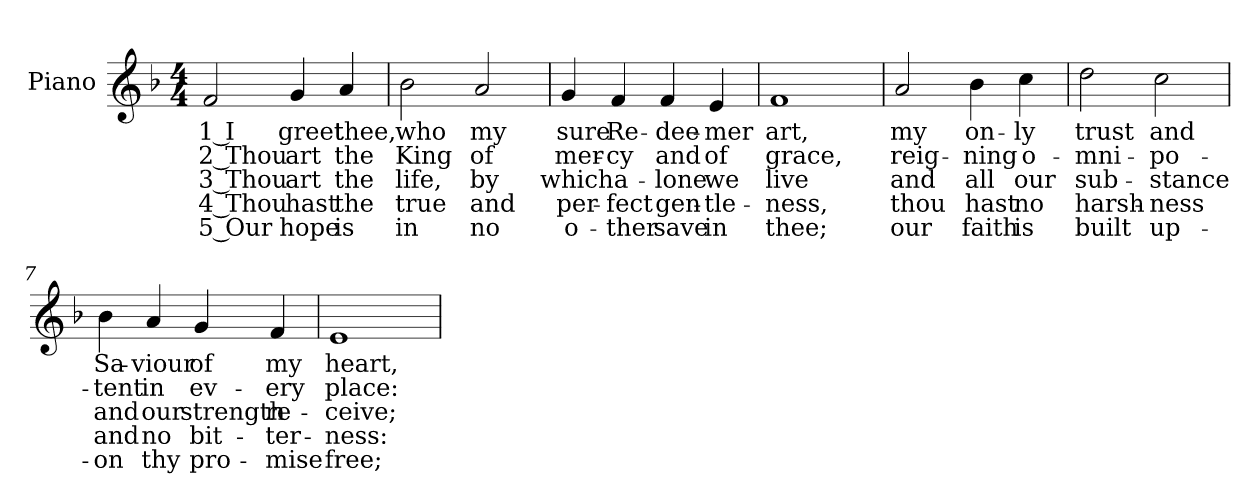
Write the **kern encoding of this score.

**kern	**text	**text	**text	**text	**text
*part1	*part1	*part1	*part1	*part1	*part1
*staff1	*staff1	*staff1	*staff1	*staff1	*staff1
*I"Piano	*	*	*	*	*
*I'Pno.	*	*	*	*	*
!!LO:PB:g=z
*clefG2	*	*	*	*	*
*k[b-]	*	*	*	*	*
*F:	*	*	*	*	*
*M4/4	*	*	*	*	*
=1	=1	=1	=1	=1	=1
!	!LO:LY:b:color=#000000	!LO:LY:b:color=#000000	!LO:LY:b:color=#000000	!LO:LY:b:color=#000000	!LO:LY:b:color=#000000
2fi/	1 I	2 Thou	3 Thou	4 Thou	5 Our
!	!LO:LY:b:color=#000000	!LO:LY:b:color=#000000	!LO:LY:b:color=#000000	!LO:LY:b:color=#000000	!LO:LY:b:color=#000000
4gi/	greet	art	art	hast	hope
!	!LO:LY:b:color=#000000	!LO:LY:b:color=#000000	!LO:LY:b:color=#000000	!LO:LY:b:color=#000000	!LO:LY:b:color=#000000
4ai/	thee,	the	the	the	is
=2	=2	=2	=2	=2	=2
!	!LO:LY:b:color=#000000	!LO:LY:b:color=#000000	!LO:LY:b:color=#000000	!LO:LY:b:color=#000000	!LO:LY:b:color=#000000
2b-i\	who	King	life,	true	in
!	!LO:LY:b:color=#000000	!LO:LY:b:color=#000000	!LO:LY:b:color=#000000	!LO:LY:b:color=#000000	!LO:LY:b:color=#000000
2ai/	my	of	by	and	no
=3	=3	=3	=3	=3	=3
!	!LO:LY:b:color=#000000	!LO:LY:b:color=#000000	!LO:LY:b:color=#000000	!LO:LY:b:color=#000000	!LO:LY:b:color=#000000
4gi/	sure	mer-	which	per-	-o-
!	!LO:LY:b:color=#000000	!LO:LY:b:color=#000000	!LO:LY:b:color=#000000	!LO:LY:b:color=#000000	!LO:LY:b:color=#000000
4fi/	Re-	-cy	-a-	-fect	ther
!	!LO:LY:b:color=#000000	!LO:LY:b:color=#000000	!LO:LY:b:color=#000000	!LO:LY:b:color=#000000	!LO:LY:b:color=#000000
4fi/	-dee-	and	lone	gen-	-save
!	!LO:LY:b:color=#000000	!LO:LY:b:color=#000000	!LO:LY:b:color=#000000	!LO:LY:b:color=#000000	!LO:LY:b:color=#000000
4ei/	-mer	of	we	tle-	-in
=4	=4	=4	=4	=4	=4
!	!LO:LY:b:color=#000000	!LO:LY:b:color=#000000	!LO:LY:b:color=#000000	!LO:LY:b:color=#000000	!LO:LY:b:color=#000000
1fi	art,	grace,	live	ness,	thee;
!!LO:LB:g=z
=5	=5	=5	=5	=5	=5
!	!LO:LY:b:color=#000000	!LO:LY:b:color=#000000	!LO:LY:b:color=#000000	!LO:LY:b:color=#000000	!LO:LY:b:color=#000000
2ai/	my	reig-	and	thou	our
!	!LO:LY:b:color=#000000	!LO:LY:b:color=#000000	!LO:LY:b:color=#000000	!LO:LY:b:color=#000000	!LO:LY:b:color=#000000
4b-i\	on-	-ning	all	hast	faith
!	!LO:LY:b:color=#000000	!LO:LY:b:color=#000000	!LO:LY:b:color=#000000	!LO:LY:b:color=#000000	!LO:LY:b:color=#000000
4cci\	-ly	o-	our	no	is
=6	=6	=6	=6	=6	=6
!	!LO:LY:b:color=#000000	!LO:LY:b:color=#000000	!LO:LY:b:color=#000000	!LO:LY:b:color=#000000	!LO:LY:b:color=#000000
2ddi\	trust	-mni-	sub-	-harsh-	-built
!	!LO:LY:b:color=#000000	!LO:LY:b:color=#000000	!LO:LY:b:color=#000000	!LO:LY:b:color=#000000	!LO:LY:b:color=#000000
2cci\	and	-po-	stance	ness	up-
=7	=7	=7	=7	=7	=7
!	!LO:LY:b:color=#000000	!LO:LY:b:color=#000000	!LO:LY:b:color=#000000	!LO:LY:b:color=#000000	!LO:LY:b:color=#000000
4b-i\	Sa-	-tent	-and	and	on
!	!LO:LY:b:color=#000000	!LO:LY:b:color=#000000	!LO:LY:b:color=#000000	!LO:LY:b:color=#000000	!LO:LY:b:color=#000000
4ai/	-viour	in	our	no	thy
!	!LO:LY:b:color=#000000	!LO:LY:b:color=#000000	!LO:LY:b:color=#000000	!LO:LY:b:color=#000000	!LO:LY:b:color=#000000
4gi/	of	ev-	strength	bit-	-pro-
!	!LO:LY:b:color=#000000	!LO:LY:b:color=#000000	!LO:LY:b:color=#000000	!LO:LY:b:color=#000000	!LO:LY:b:color=#000000
4fi/	my	-ery	-re-	-ter-	-mise
=8	=8	=8	=8	=8	=8
!	!LO:LY:b:color=#000000	!LO:LY:b:color=#000000	!LO:LY:b:color=#000000	!LO:LY:b:color=#000000	!LO:LY:b:color=#000000
1ei	heart,	place:	ceive;	ness:	free;
=	=	=	=	=	=
*-	*-	*-	*-	*-	*-
